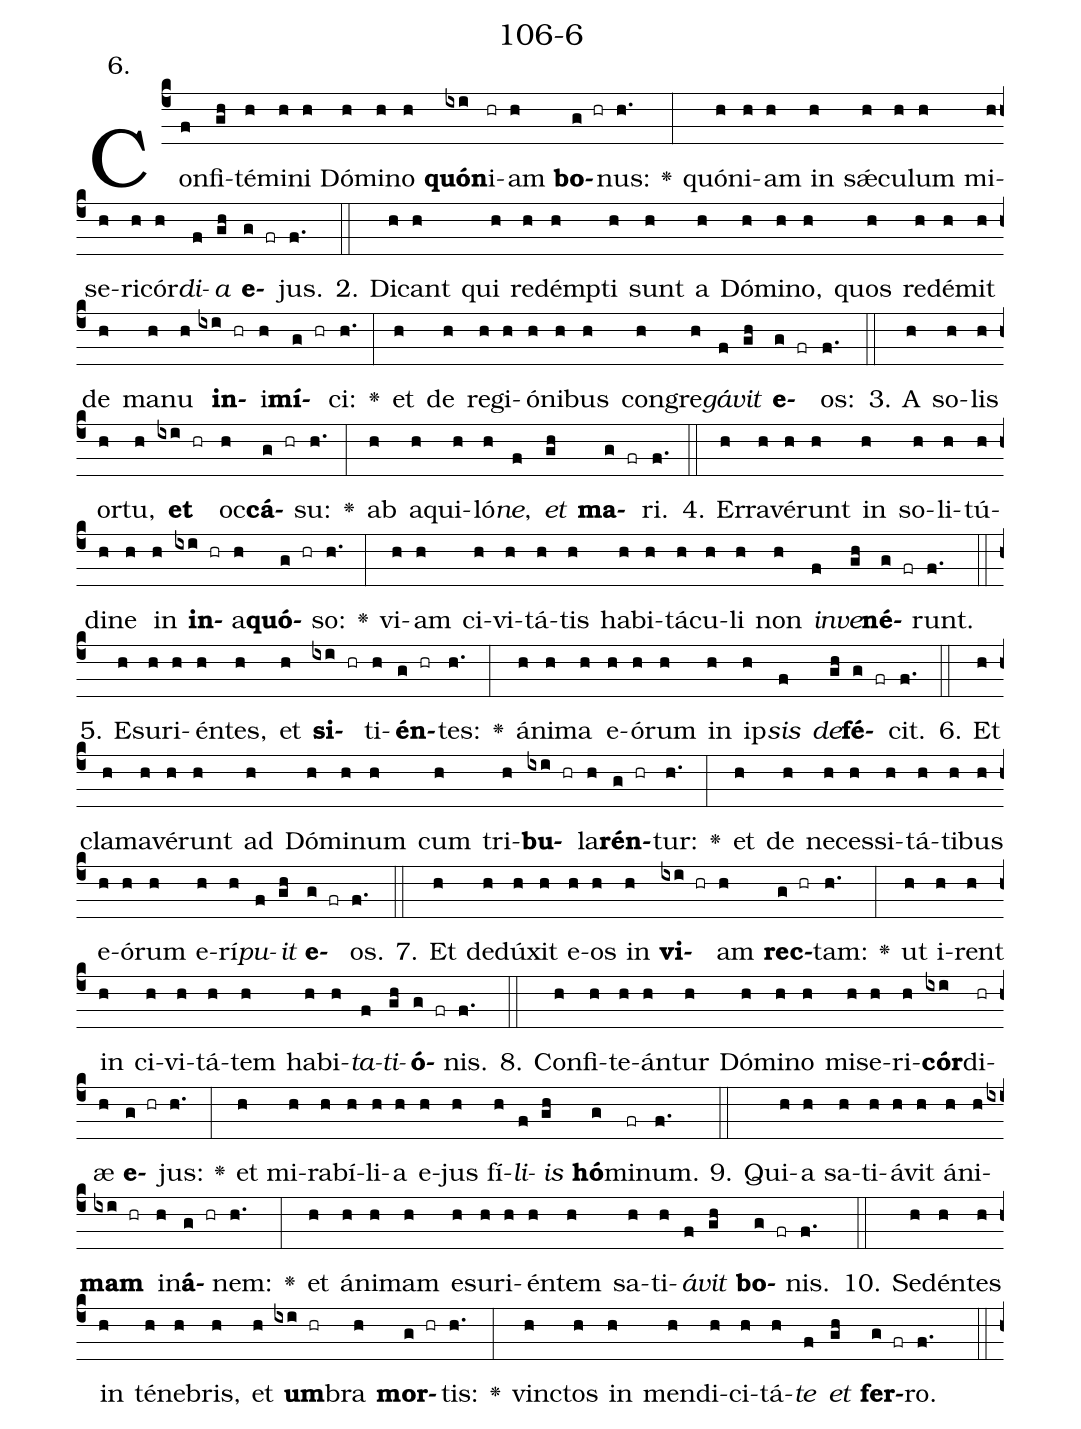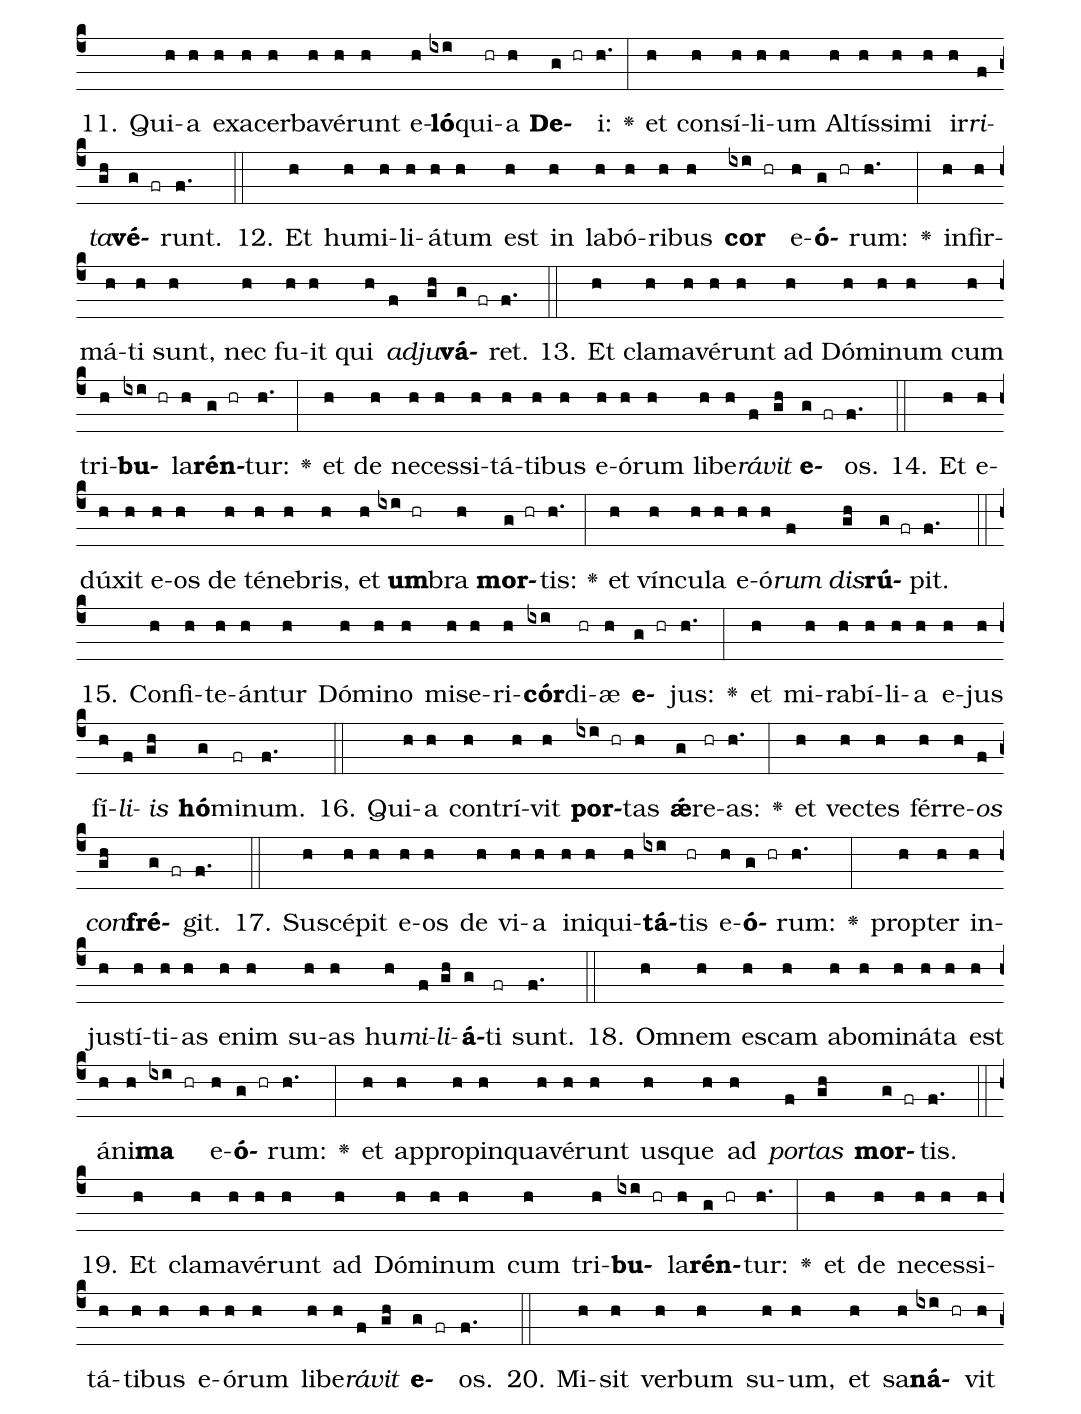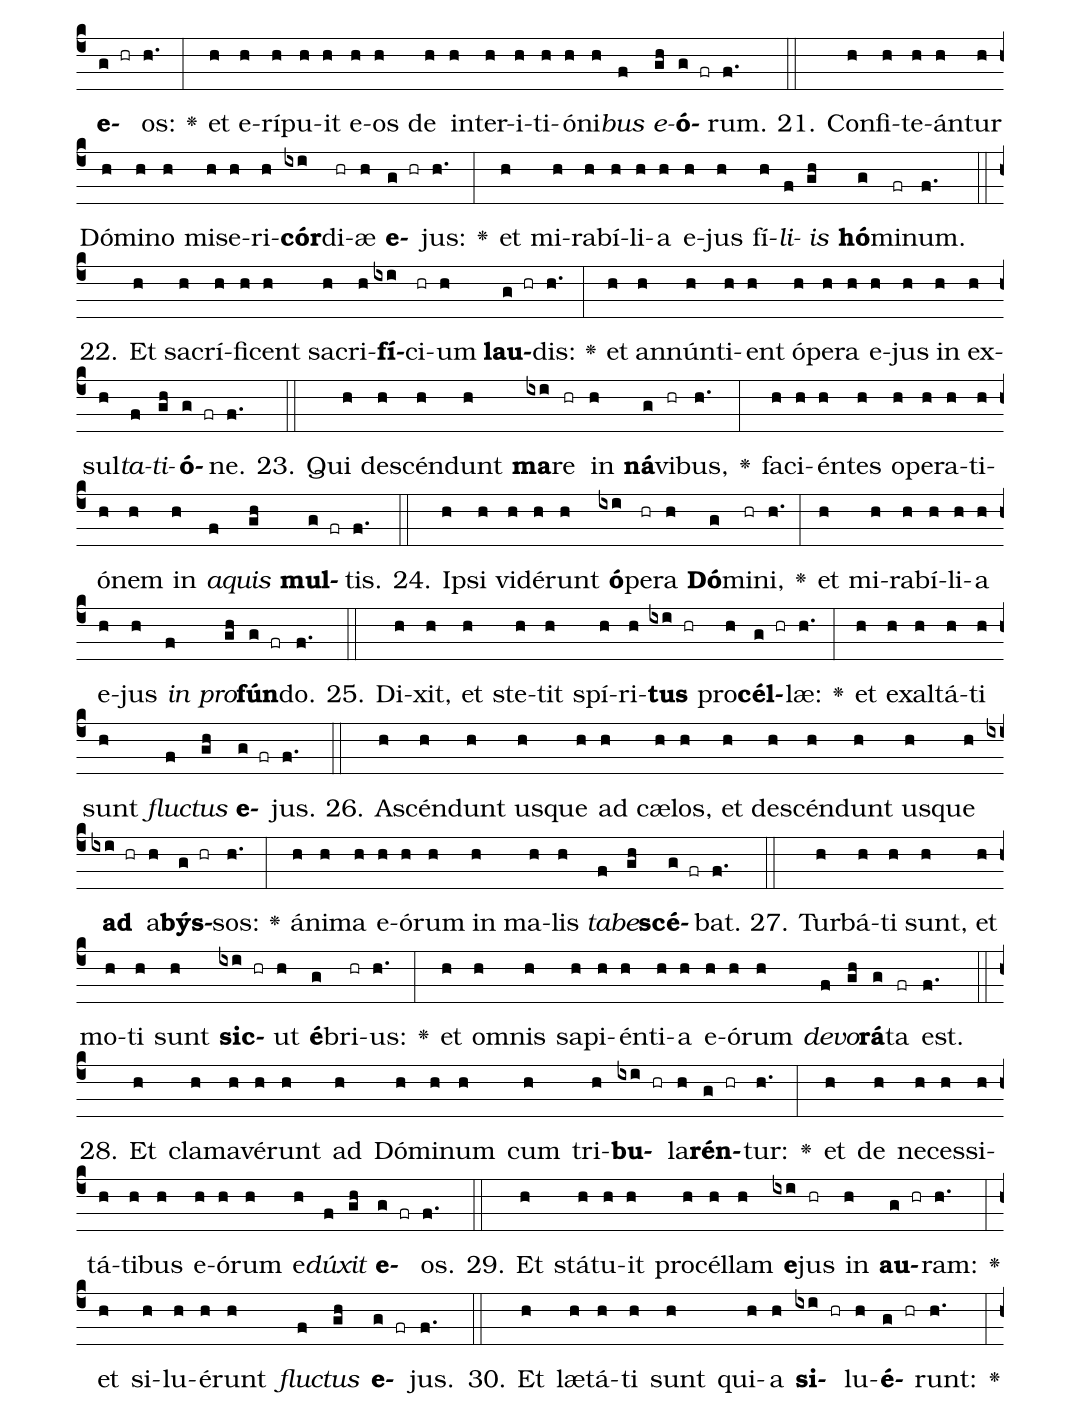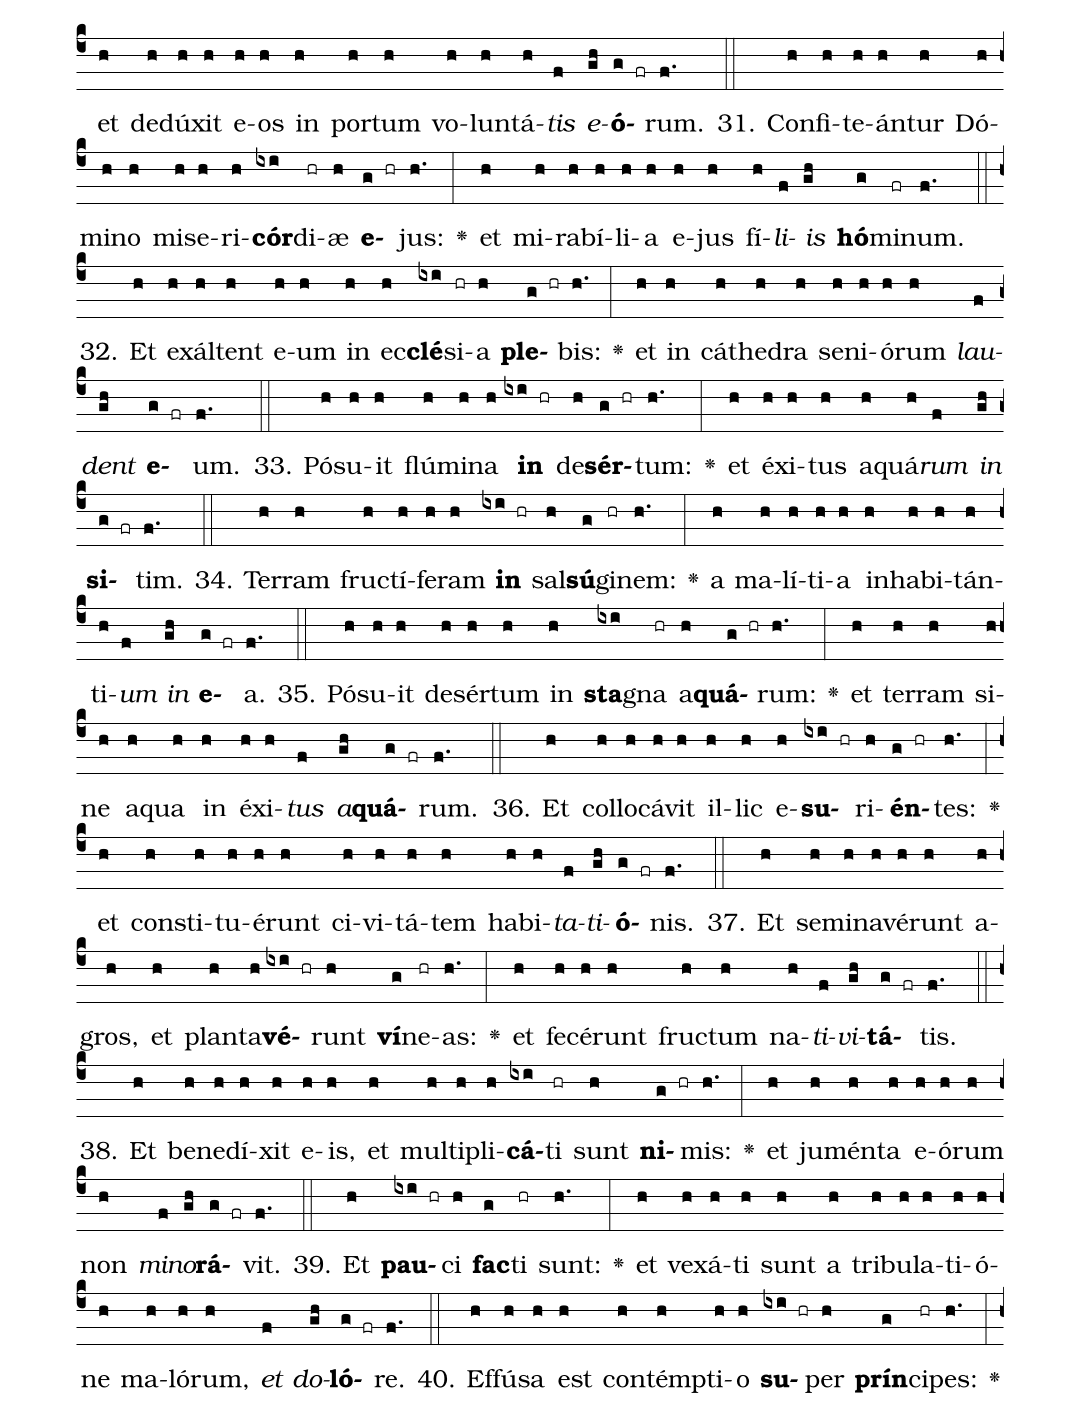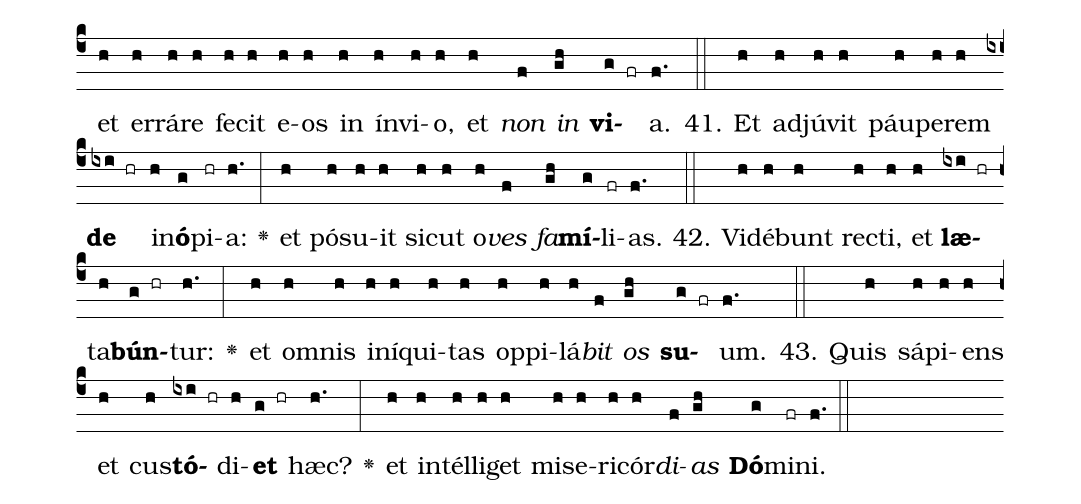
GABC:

name: 106-6;
annotation: 6.;
%%
(c4)Con(f)fi(gh)té(h)mi(h)ni(h) Dó(h)mi(h)no(h) <b>quón</b>(ixi)i(hr)am(h) <b>bo</b>(g hr)nus:(h.) <v>\greheightstar</v>(:) quón(h)i(h)am(h) in(h) sǽ(h)cu(h)lum(h) mi(h)se(h)ri(h)cór(h)<i>di</i>(f)<i>a</i>(gh) <b>e</b>(g fr)jus.(f.) (::)
2. Di(h)cant(h) qui(h) red(h)émp(h)ti(h) sunt(h) a(h) Dó(h)mi(h)no,(h) quos(h) red(h)é(h)mit(h) de(h) ma(h)nu(h) <b>in</b>(ixi hr)i(h)<b>mí</b>(g hr)ci:(h.) <v>\greheightstar</v>(:) et(h) de(h) re(h)gi(h)ó(h)ni(h)bus(h) con(h)gre(h)<i>gá</i>(f)<i>vit</i>(gh) <b>e</b>(g fr)os:(f.) (::)
3. A(h) so(h)lis(h) or(h)tu,(h) <b>et</b>(ixi hr) oc(h)<b>cá</b>(g hr)su:(h.) <v>\greheightstar</v>(:) ab(h) a(h)qui(h)ló(h)<i>ne</i>,(f) <i>et</i>(gh) <b>ma</b>(g fr)ri.(f.) (::)
4. Er(h)ra(h)vé(h)runt(h) in(h) so(h)li(h)tú(h)di(h)ne(h) in(h) <b>in</b>(ixi hr)a(h)<b>quó</b>(g hr)so:(h.) <v>\greheightstar</v>(:) vi(h)am(h) ci(h)vi(h)tá(h)tis(h) ha(h)bi(h)tá(h)cu(h)li(h) non(h) <i>in</i>(f)<i>ve</i>(gh)<b>né</b>(g fr)runt.(f.) (::)
5. E(h)su(h)ri(h)én(h)tes,(h) et(h) <b>si</b>(ixi hr)ti(h)<b>én</b>(g hr)tes:(h.) <v>\greheightstar</v>(:) á(h)ni(h)ma(h) e(h)ó(h)rum(h) in(h) ip(h)<i>sis</i>(f) <i>de</i>(gh)<b>fé</b>(g fr)cit.(f.) (::)
6. Et(h) cla(h)ma(h)vé(h)runt(h) ad(h) Dó(h)mi(h)num(h) cum(h) tri(h)<b>bu</b>(ixi hr)la(h)<b>rén</b>(g hr)tur:(h.) <v>\greheightstar</v>(:) et(h) de(h) ne(h)ces(h)si(h)tá(h)ti(h)bus(h) e(h)ó(h)rum(h) e(h)rí(h)<i>pu</i>(f)<i>it</i>(gh) <b>e</b>(g fr)os.(f.) (::)
7. Et(h) de(h)dú(h)xit(h) e(h)os(h) in(h) <b>vi</b>(ixi hr)am(h) <b>rec</b>(g hr)tam:(h.) <v>\greheightstar</v>(:) ut(h) i(h)rent(h) in(h) ci(h)vi(h)tá(h)tem(h) ha(h)bi(h)<i>ta</i>(f)<i>ti</i>(gh)<b>ó</b>(g fr)nis.(f.) (::)
8. Con(h)fi(h)te(h)án(h)tur(h) Dó(h)mi(h)no(h) mi(h)se(h)ri(h)<b>cór</b>(ixi)di(hr)æ(h) <b>e</b>(g hr)jus:(h.) <v>\greheightstar</v>(:) et(h) mi(h)ra(h)bí(h)li(h)a(h) e(h)jus(h) fí(h)<i>li</i>(f)<i>is</i>(gh) <b>hó</b>(g)mi(fr)num.(f.) (::)
9. Qui(h)a(h) sa(h)ti(h)á(h)vit(h) á(h)ni(h)<b>mam</b>(ixi hr) in(h)<b>á</b>(g hr)nem:(h.) <v>\greheightstar</v>(:) et(h) á(h)ni(h)mam(h) e(h)su(h)ri(h)én(h)tem(h) sa(h)ti(h)<i>á</i>(f)<i>vit</i>(gh) <b>bo</b>(g fr)nis.(f.) (::)
10. Se(h)dén(h)tes(h) in(h) té(h)ne(h)bris,(h) et(h) <b>um</b>(ixi hr)bra(h) <b>mor</b>(g hr)tis:(h.) <v>\greheightstar</v>(:) vinc(h)tos(h) in(h) men(h)di(h)ci(h)tá(h)<i>te</i>(f) <i>et</i>(gh) <b>fer</b>(g fr)ro.(f.) (::)
11. Qui(h)a(h) ex(h)a(h)cer(h)ba(h)vé(h)runt(h) e(h)<b>ló</b>(ixi)qui(hr)a(h) <b>De</b>(g hr)i:(h.) <v>\greheightstar</v>(:) et(h) con(h)sí(h)li(h)um(h) Al(h)tís(h)si(h)mi(h) ir(h)<i>ri</i>(f)<i>ta</i>(gh)<b>vé</b>(g fr)runt.(f.) (::)
12. Et(h) hu(h)mi(h)li(h)á(h)tum(h) est(h) in(h) la(h)bó(h)ri(h)bus(h) <b>cor</b>(ixi hr) e(h)<b>ó</b>(g hr)rum:(h.) <v>\greheightstar</v>(:) in(h)fir(h)má(h)ti(h) sunt,(h) nec(h) fu(h)it(h) qui(h) <i>ad</i>(f)<i>ju</i>(gh)<b>vá</b>(g fr)ret.(f.) (::)
13. Et(h) cla(h)ma(h)vé(h)runt(h) ad(h) Dó(h)mi(h)num(h) cum(h) tri(h)<b>bu</b>(ixi hr)la(h)<b>rén</b>(g hr)tur:(h.) <v>\greheightstar</v>(:) et(h) de(h) ne(h)ces(h)si(h)tá(h)ti(h)bus(h) e(h)ó(h)rum(h) li(h)be(h)<i>rá</i>(f)<i>vit</i>(gh) <b>e</b>(g fr)os.(f.) (::)
14. Et(h) e(h)dú(h)xit(h) e(h)os(h) de(h) té(h)ne(h)bris,(h) et(h) <b>um</b>(ixi hr)bra(h) <b>mor</b>(g hr)tis:(h.) <v>\greheightstar</v>(:) et(h) vín(h)cu(h)la(h) e(h)ó(h)<i>rum</i>(f) <i>dis</i>(gh)<b>rú</b>(g fr)pit.(f.) (::)
15. Con(h)fi(h)te(h)án(h)tur(h) Dó(h)mi(h)no(h) mi(h)se(h)ri(h)<b>cór</b>(ixi)di(hr)æ(h) <b>e</b>(g hr)jus:(h.) <v>\greheightstar</v>(:) et(h) mi(h)ra(h)bí(h)li(h)a(h) e(h)jus(h) fí(h)<i>li</i>(f)<i>is</i>(gh) <b>hó</b>(g)mi(fr)num.(f.) (::)
16. Qui(h)a(h) con(h)trí(h)vit(h) <b>por</b>(ixi hr)tas(h) <b>ǽ</b>(g)re(hr)as:(h.) <v>\greheightstar</v>(:) et(h) vec(h)tes(h) fér(h)re(h)<i>os</i>(f) <i>con</i>(gh)<b>fré</b>(g fr)git.(f.) (::)
17. Su(h)scé(h)pit(h) e(h)os(h) de(h) vi(h)a(h) in(h)i(h)qui(h)<b>tá</b>(ixi)tis(hr) e(h)<b>ó</b>(g hr)rum:(h.) <v>\greheightstar</v>(:) prop(h)ter(h) in(h)jus(h)tí(h)ti(h)as(h) e(h)nim(h) su(h)as(h) hu(h)<i>mi</i>(f)<i>li</i>(gh)<b>á</b>(g)ti(fr) sunt.(f.) (::)
18. Om(h)nem(h) es(h)cam(h) ab(h)o(h)mi(h)ná(h)ta(h) est(h) á(h)ni(h)<b>ma</b>(ixi hr) e(h)<b>ó</b>(g hr)rum:(h.) <v>\greheightstar</v>(:) et(h) ap(h)pro(h)pin(h)qua(h)vé(h)runt(h) us(h)que(h) ad(h) <i>por</i>(f)<i>tas</i>(gh) <b>mor</b>(g fr)tis.(f.) (::)
19. Et(h) cla(h)ma(h)vé(h)runt(h) ad(h) Dó(h)mi(h)num(h) cum(h) tri(h)<b>bu</b>(ixi hr)la(h)<b>rén</b>(g hr)tur:(h.) <v>\greheightstar</v>(:) et(h) de(h) ne(h)ces(h)si(h)tá(h)ti(h)bus(h) e(h)ó(h)rum(h) li(h)be(h)<i>rá</i>(f)<i>vit</i>(gh) <b>e</b>(g fr)os.(f.) (::)
20. Mi(h)sit(h) ver(h)bum(h) su(h)um,(h) et(h) sa(h)<b>ná</b>(ixi hr)vit(h) <b>e</b>(g hr)os:(h.) <v>\greheightstar</v>(:) et(h) e(h)rí(h)pu(h)it(h) e(h)os(h) de(h) in(h)ter(h)i(h)ti(h)ó(h)ni(h)<i>bus</i>(f) <i>e</i>(gh)<b>ó</b>(g fr)rum.(f.) (::)
21. Con(h)fi(h)te(h)án(h)tur(h) Dó(h)mi(h)no(h) mi(h)se(h)ri(h)<b>cór</b>(ixi)di(hr)æ(h) <b>e</b>(g hr)jus:(h.) <v>\greheightstar</v>(:) et(h) mi(h)ra(h)bí(h)li(h)a(h) e(h)jus(h) fí(h)<i>li</i>(f)<i>is</i>(gh) <b>hó</b>(g)mi(fr)num.(f.) (::)
22. Et(h) sa(h)crí(h)fi(h)cent(h) sa(h)cri(h)<b>fí</b>(ixi)ci(hr)um(h) <b>lau</b>(g hr)dis:(h.) <v>\greheightstar</v>(:) et(h) an(h)nún(h)ti(h)ent(h) ó(h)pe(h)ra(h) e(h)jus(h) in(h) ex(h)sul(h)<i>ta</i>(f)<i>ti</i>(gh)<b>ó</b>(g fr)ne.(f.) (::)
23. Qui(h) de(h)scén(h)dunt(h) <b>ma</b>(ixi)re(hr) in(h) <b>ná</b>(g)vi(hr)bus,(h.) <v>\greheightstar</v>(:) fa(h)ci(h)én(h)tes(h) o(h)pe(h)ra(h)ti(h)ó(h)nem(h) in(h) <i>a</i>(f)<i>quis</i>(gh) <b>mul</b>(g fr)tis.(f.) (::)
24. Ip(h)si(h) vi(h)dé(h)runt(h) <b>ó</b>(ixi)pe(hr)ra(h) <b>Dó</b>(g)mi(hr)ni,(h.) <v>\greheightstar</v>(:) et(h) mi(h)ra(h)bí(h)li(h)a(h) e(h)jus(h) <i>in</i>(f) <i>pro</i>(gh)<b>fún</b>(g fr)do.(f.) (::)
25. Di(h)xit,(h) et(h) ste(h)tit(h) spí(h)ri(h)<b>tus</b>(ixi hr) pro(h)<b>cél</b>(g hr)læ:(h.) <v>\greheightstar</v>(:) et(h) ex(h)al(h)tá(h)ti(h) sunt(h) <i>fluc</i>(f)<i>tus</i>(gh) <b>e</b>(g fr)jus.(f.) (::)
26. A(h)scén(h)dunt(h) us(h)que(h) ad(h) cæ(h)los,(h) et(h) de(h)scén(h)dunt(h) us(h)que(h) <b>ad</b>(ixi hr) a(h)<b>býs</b>(g hr)sos:(h.) <v>\greheightstar</v>(:) á(h)ni(h)ma(h) e(h)ó(h)rum(h) in(h) ma(h)lis(h) <i>ta</i>(f)<i>be</i>(gh)<b>scé</b>(g fr)bat.(f.) (::)
27. Tur(h)bá(h)ti(h) sunt,(h) et(h) mo(h)ti(h) sunt(h) <b>sic</b>(ixi hr)ut(h) <b>é</b>(g)bri(hr)us:(h.) <v>\greheightstar</v>(:) et(h) om(h)nis(h) sa(h)pi(h)én(h)ti(h)a(h) e(h)ó(h)rum(h) <i>de</i>(f)<i>vo</i>(gh)<b>rá</b>(g)ta(fr) est.(f.) (::)
28. Et(h) cla(h)ma(h)vé(h)runt(h) ad(h) Dó(h)mi(h)num(h) cum(h) tri(h)<b>bu</b>(ixi hr)la(h)<b>rén</b>(g hr)tur:(h.) <v>\greheightstar</v>(:) et(h) de(h) ne(h)ces(h)si(h)tá(h)ti(h)bus(h) e(h)ó(h)rum(h) e(h)<i>dú</i>(f)<i>xit</i>(gh) <b>e</b>(g fr)os.(f.) (::)
29. Et(h) stá(h)tu(h)it(h) pro(h)cél(h)lam(h) <b>e</b>(ixi)jus(hr) in(h) <b>au</b>(g hr)ram:(h.) <v>\greheightstar</v>(:) et(h) si(h)lu(h)é(h)runt(h) <i>fluc</i>(f)<i>tus</i>(gh) <b>e</b>(g fr)jus.(f.) (::)
30. Et(h) læ(h)tá(h)ti(h) sunt(h) qui(h)a(h) <b>si</b>(ixi hr)lu(h)<b>é</b>(g hr)runt:(h.) <v>\greheightstar</v>(:) et(h) de(h)dú(h)xit(h) e(h)os(h) in(h) por(h)tum(h) vo(h)lun(h)tá(h)<i>tis</i>(f) <i>e</i>(gh)<b>ó</b>(g fr)rum.(f.) (::)
31. Con(h)fi(h)te(h)án(h)tur(h) Dó(h)mi(h)no(h) mi(h)se(h)ri(h)<b>cór</b>(ixi)di(hr)æ(h) <b>e</b>(g hr)jus:(h.) <v>\greheightstar</v>(:) et(h) mi(h)ra(h)bí(h)li(h)a(h) e(h)jus(h) fí(h)<i>li</i>(f)<i>is</i>(gh) <b>hó</b>(g)mi(fr)num.(f.) (::)
32. Et(h) ex(h)ál(h)tent(h) e(h)um(h) in(h) ec(h)<b>clé</b>(ixi)si(hr)a(h) <b>ple</b>(g hr)bis:(h.) <v>\greheightstar</v>(:) et(h) in(h) cá(h)the(h)dra(h) se(h)ni(h)ó(h)rum(h) <i>lau</i>(f)<i>dent</i>(gh) <b>e</b>(g fr)um.(f.) (::)
33. Pó(h)su(h)it(h) flú(h)mi(h)na(h) <b>in</b>(ixi hr) de(h)<b>sér</b>(g hr)tum:(h.) <v>\greheightstar</v>(:) et(h) éx(h)i(h)tus(h) a(h)quá(h)<i>rum</i>(f) <i>in</i>(gh) <b>si</b>(g fr)tim.(f.) (::)
34. Ter(h)ram(h) fruc(h)tí(h)fe(h)ram(h) <b>in</b>(ixi hr) sal(h)<b>sú</b>(g)gi(hr)nem:(h.) <v>\greheightstar</v>(:) a(h) ma(h)lí(h)ti(h)a(h) in(h)ha(h)bi(h)tán(h)ti(h)<i>um</i>(f) <i>in</i>(gh) <b>e</b>(g fr)a.(f.) (::)
35. Pó(h)su(h)it(h) de(h)sér(h)tum(h) in(h) <b>sta</b>(ixi)gna(hr) a(h)<b>quá</b>(g hr)rum:(h.) <v>\greheightstar</v>(:) et(h) ter(h)ram(h) si(h)ne(h) a(h)qua(h) in(h) éx(h)i(h)<i>tus</i>(f) <i>a</i>(gh)<b>quá</b>(g fr)rum.(f.) (::)
36. Et(h) col(h)lo(h)cá(h)vit(h) il(h)lic(h) e(h)<b>su</b>(ixi hr)ri(h)<b>én</b>(g hr)tes:(h.) <v>\greheightstar</v>(:) et(h) con(h)sti(h)tu(h)é(h)runt(h) ci(h)vi(h)tá(h)tem(h) ha(h)bi(h)<i>ta</i>(f)<i>ti</i>(gh)<b>ó</b>(g fr)nis.(f.) (::)
37. Et(h) se(h)mi(h)na(h)vé(h)runt(h) a(h)gros,(h) et(h) plan(h)ta(h)<b>vé</b>(ixi hr)runt(h) <b>ví</b>(g)ne(hr)as:(h.) <v>\greheightstar</v>(:) et(h) fe(h)cé(h)runt(h) fruc(h)tum(h) na(h)<i>ti</i>(f)<i>vi</i>(gh)<b>tá</b>(g fr)tis.(f.) (::)
38. Et(h) be(h)ne(h)dí(h)xit(h) e(h)is,(h) et(h) mul(h)ti(h)pli(h)<b>cá</b>(ixi)ti(hr) sunt(h) <b>ni</b>(g hr)mis:(h.) <v>\greheightstar</v>(:) et(h) ju(h)mén(h)ta(h) e(h)ó(h)rum(h) non(h) <i>mi</i>(f)<i>no</i>(gh)<b>rá</b>(g fr)vit.(f.) (::)
39. Et(h) <b>pau</b>(ixi hr)ci(h) <b>fac</b>(g)ti(hr) sunt:(h.) <v>\greheightstar</v>(:) et(h) ve(h)xá(h)ti(h) sunt(h) a(h) tri(h)bu(h)la(h)ti(h)ó(h)ne(h) ma(h)ló(h)rum,(h) <i>et</i>(f) <i>do</i>(gh)<b>ló</b>(g fr)re.(f.) (::)
40. Ef(h)fú(h)sa(h) est(h) con(h)témp(h)ti(h)o(h) <b>su</b>(ixi hr)per(h) <b>prín</b>(g)ci(hr)pes:(h.) <v>\greheightstar</v>(:) et(h) er(h)rá(h)re(h) fe(h)cit(h) e(h)os(h) in(h) ín(h)vi(h)o,(h) et(h) <i>non</i>(f) <i>in</i>(gh) <b>vi</b>(g fr)a.(f.) (::)
41. Et(h) ad(h)jú(h)vit(h) páu(h)pe(h)rem(h) <b>de</b>(ixi hr) in(h)<b>ó</b>(g)pi(hr)a:(h.) <v>\greheightstar</v>(:) et(h) pó(h)su(h)it(h) sic(h)ut(h) o(h)<i>ves</i>(f) <i>fa</i>(gh)<b>mí</b>(g)li(fr)as.(f.) (::)
42. Vi(h)dé(h)bunt(h) rec(h)ti,(h) et(h) <b>læ</b>(ixi hr)ta(h)<b>bún</b>(g hr)tur:(h.) <v>\greheightstar</v>(:) et(h) om(h)nis(h) in(h)í(h)qui(h)tas(h) op(h)pi(h)lá(h)<i>bit</i>(f) <i>os</i>(gh) <b>su</b>(g fr)um.(f.) (::)
43. Quis(h) sá(h)pi(h)ens(h) et(h) cus(h)<b>tó</b>(ixi hr)di(h)<b>et</b>(g hr) hæc?(h.) <v>\greheightstar</v>(:) et(h) in(h)tél(h)li(h)get(h) mi(h)se(h)ri(h)cór(h)<i>di</i>(f)<i>as</i>(gh) <b>Dó</b>(g)mi(fr)ni.(f.) (::)
